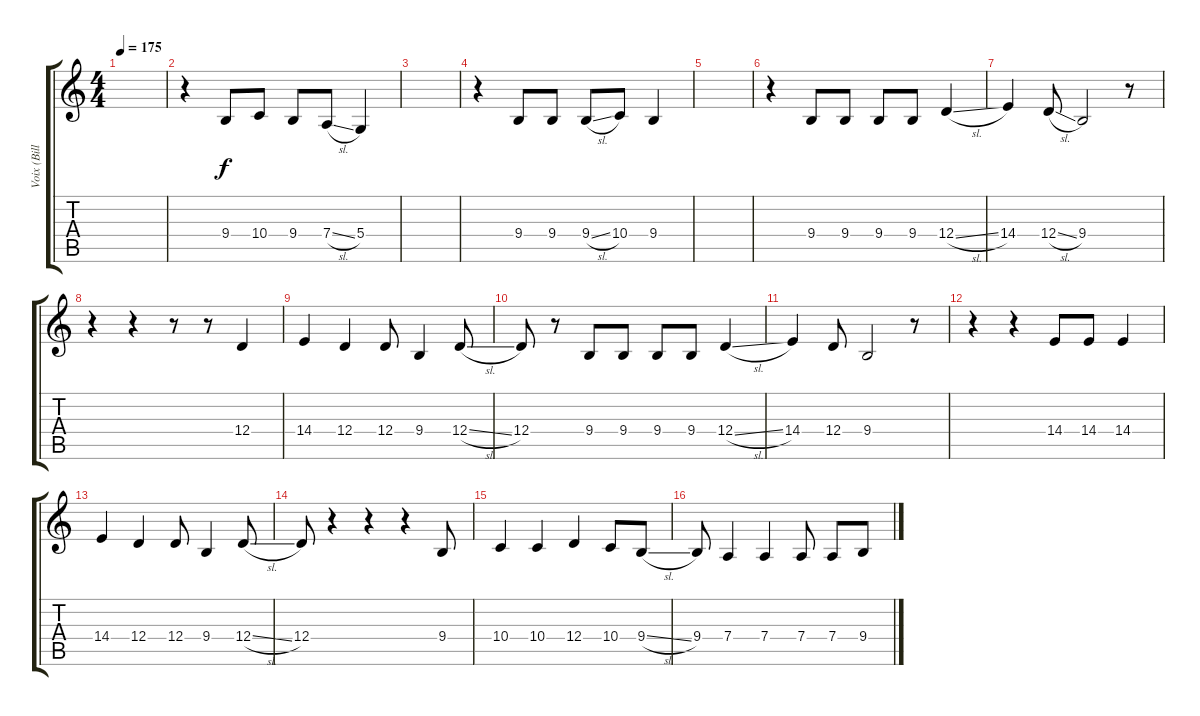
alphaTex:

\track ("Voix (Billie Joe Armstorng)" "Voix (Bill") {instrument trumpet}
\staff {score tabs}
\tuning (E4 B3 G3 D3 A2 E2) {hide}
\ts (4 4)
\tempo 175
\clef g2
\ks c
|
r.4 9.4.8 10.4.8 9.4.8 7.4{sl}.8 5.4.4 |
|
r.4 9.4.8 9.4.8 9.4{sl}.8 10.4.8 9.4.4 |
|
r.4 9.4.8 9.4.8 9.4.8 9.4.8 12.4{sl}.4 |
14.4.4 12.4{sl}.8 9.4.2 r.8 |
r.4 r.4 r.8 r.8 12.4.4 |
14.4.4 12.4.4 12.4.8 9.4.4 12.4{sl}.8 |
12.4.8 r.8 9.4.8 9.4.8 9.4.8 9.4.8 12.4{sl}.4 |
14.4.4 12.4.8 9.4.2 r.8 |
r.4 r.4 14.4.8 14.4.8 14.4.4 |
14.4.4 12.4.4 12.4.8 9.4.4 12.4{sl}.8 |
12.4.8 r.4 r.4 r.4 9.4.8 |
10.4.4 10.4.4 12.4.4 10.4.8 9.4{sl}.8 |
9.4.8 7.4.4 7.4.4 7.4.8 7.4.8 9.4.8
